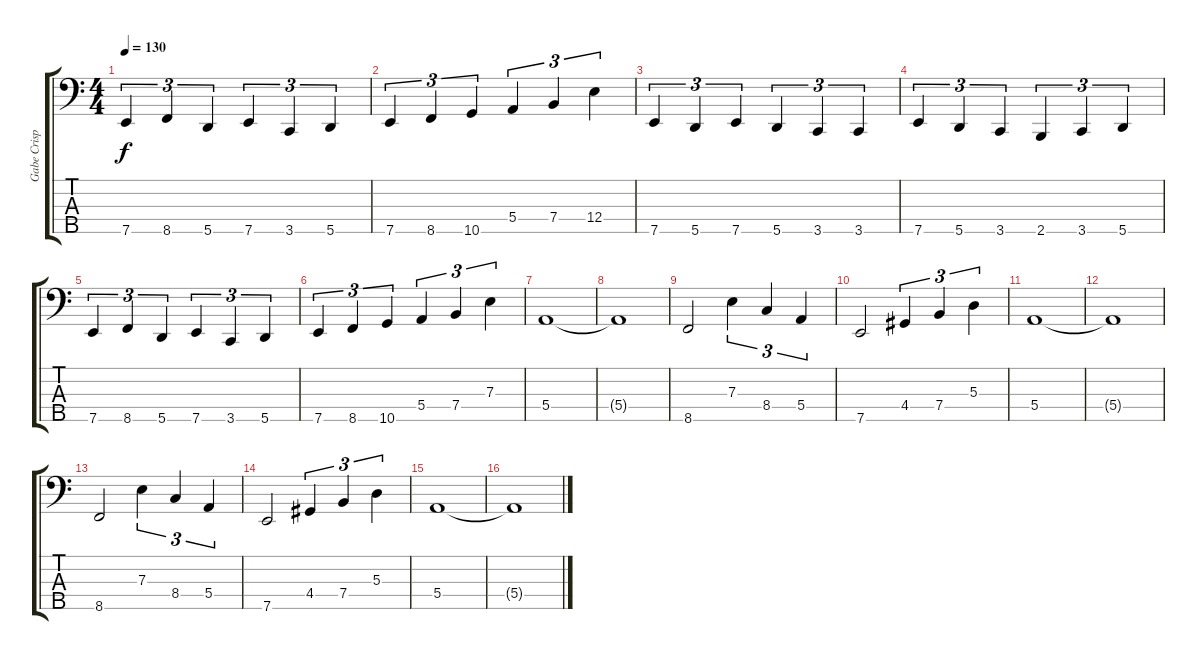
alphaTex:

\track ("Gabe Crisp" "Gabe Crisp") {instrument electricbassfinger}
\staff {score tabs}
\tuning (G2 D2 A1 E1 A0) {hide}
\ts (4 4)
\tempo 130
\clef f4
\ks c
7.5.4{tu (3 2) dy f} 8.5.4{tu (3 2)} 5.5.4{tu (3 2)} 7.5.4{tu (3 2)} 3.5.4{tu (3 2)} 5.5.4{tu (3 2)} |
7.5.4{tu (3 2)} 8.5.4{tu (3 2)} 10.5.4{tu (3 2)} 5.4.4{tu (3 2)} 7.4.4{tu (3 2)} 12.4.4{tu (3 2)} |
7.5.4{tu (3 2)} 5.5.4{tu (3 2)} 7.5.4{tu (3 2)} 5.5.4{tu (3 2)} 3.5.4{tu (3 2)} 3.5.4{tu (3 2)} |
7.5.4{tu (3 2)} 5.5.4{tu (3 2)} 3.5.4{tu (3 2)} 2.5.4{tu (3 2)} 3.5.4{tu (3 2)} 5.5.4{tu (3 2)} |
7.5.4{tu (3 2)} 8.5.4{tu (3 2)} 5.5.4{tu (3 2)} 7.5.4{tu (3 2)} 3.5.4{tu (3 2)} 5.5.4{tu (3 2)} |
7.5.4{tu (3 2)} 8.5.4{tu (3 2)} 10.5.4{tu (3 2)} 5.4.4{tu (3 2)} 7.4.4{tu (3 2)} 7.3.4{tu (3 2)} |
5.4.1 |
5.4{t}.1 |
8.5.2 7.3.4{tu (3 2)} 8.4.4{tu (3 2)} 5.4.4{tu (3 2)} |
7.5.2 4.4.4{tu (3 2)} 7.4.4{tu (3 2)} 5.3.4{tu (3 2)} |
5.4.1 |
5.4{t}.1 |
8.5.2 7.3.4{tu (3 2)} 8.4.4{tu (3 2)} 5.4.4{tu (3 2)} |
7.5.2 4.4.4{tu (3 2)} 7.4.4{tu (3 2)} 5.3.4{tu (3 2)} |
5.4.1 |
5.4{t}.1
